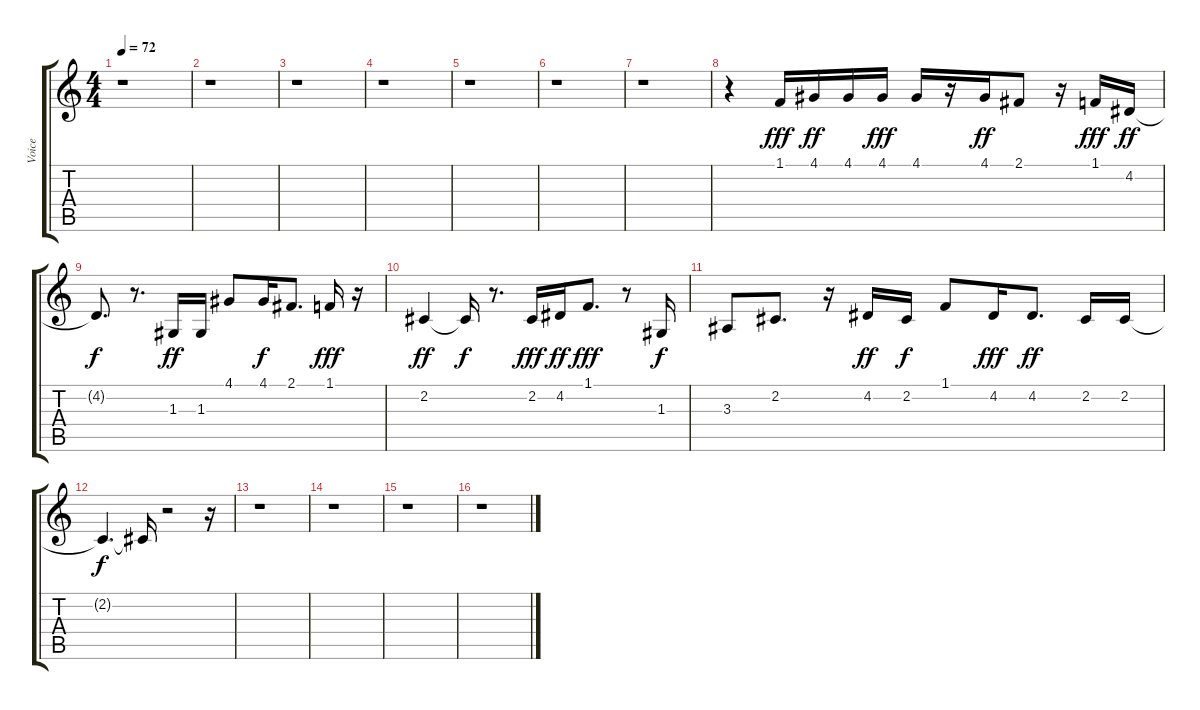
\track ("Voice" "Voice") {instrument tenorsax}
\staff {score tabs}
\tuning (E4 B3 G3 D3 A2 E2) {hide}
\ts (4 4)
\tempo 72
\clef g2
\ks c
r.1{dy f} |
r.1 |
r.1 |
r.1 |
r.1 |
r.1 |
r.1 |
r.4 1.1.16{dy fff} 4.1.16{dy ff} 4.1.16 4.1.16{dy fff} 4.1.16 r.16 4.1.16{dy ff} 2.1.8 r.16 1.1.16{dy fff} 4.2.16{dy ff} |
4.2{t}.8{d dy f} r.8{d} 1.3.16{dy ff} 1.3.16 4.1.8 4.1.16{dy f} 2.1.8{d} 1.1.16{dy fff} r.16 |
2.2.4{dy ff} 2.2{t}.16{dy f} r.8{d} 2.2.16{dy fff} 4.2.16{dy ff} 1.1.8{d dy fff} r.8 1.3.16{dy f} |
3.3.8 2.2.8{d} r.16 4.2.16{dy ff} 2.2.16{dy f} 1.1.8 4.2.16{dy fff} 4.2.8{d dy ff} 2.2.16 2.2.16 |
2.2{t}.4{d dy f} 2.2{t}.16 r.2 r.16 |
r.1 |
r.1 |
r.1 |
r.1
